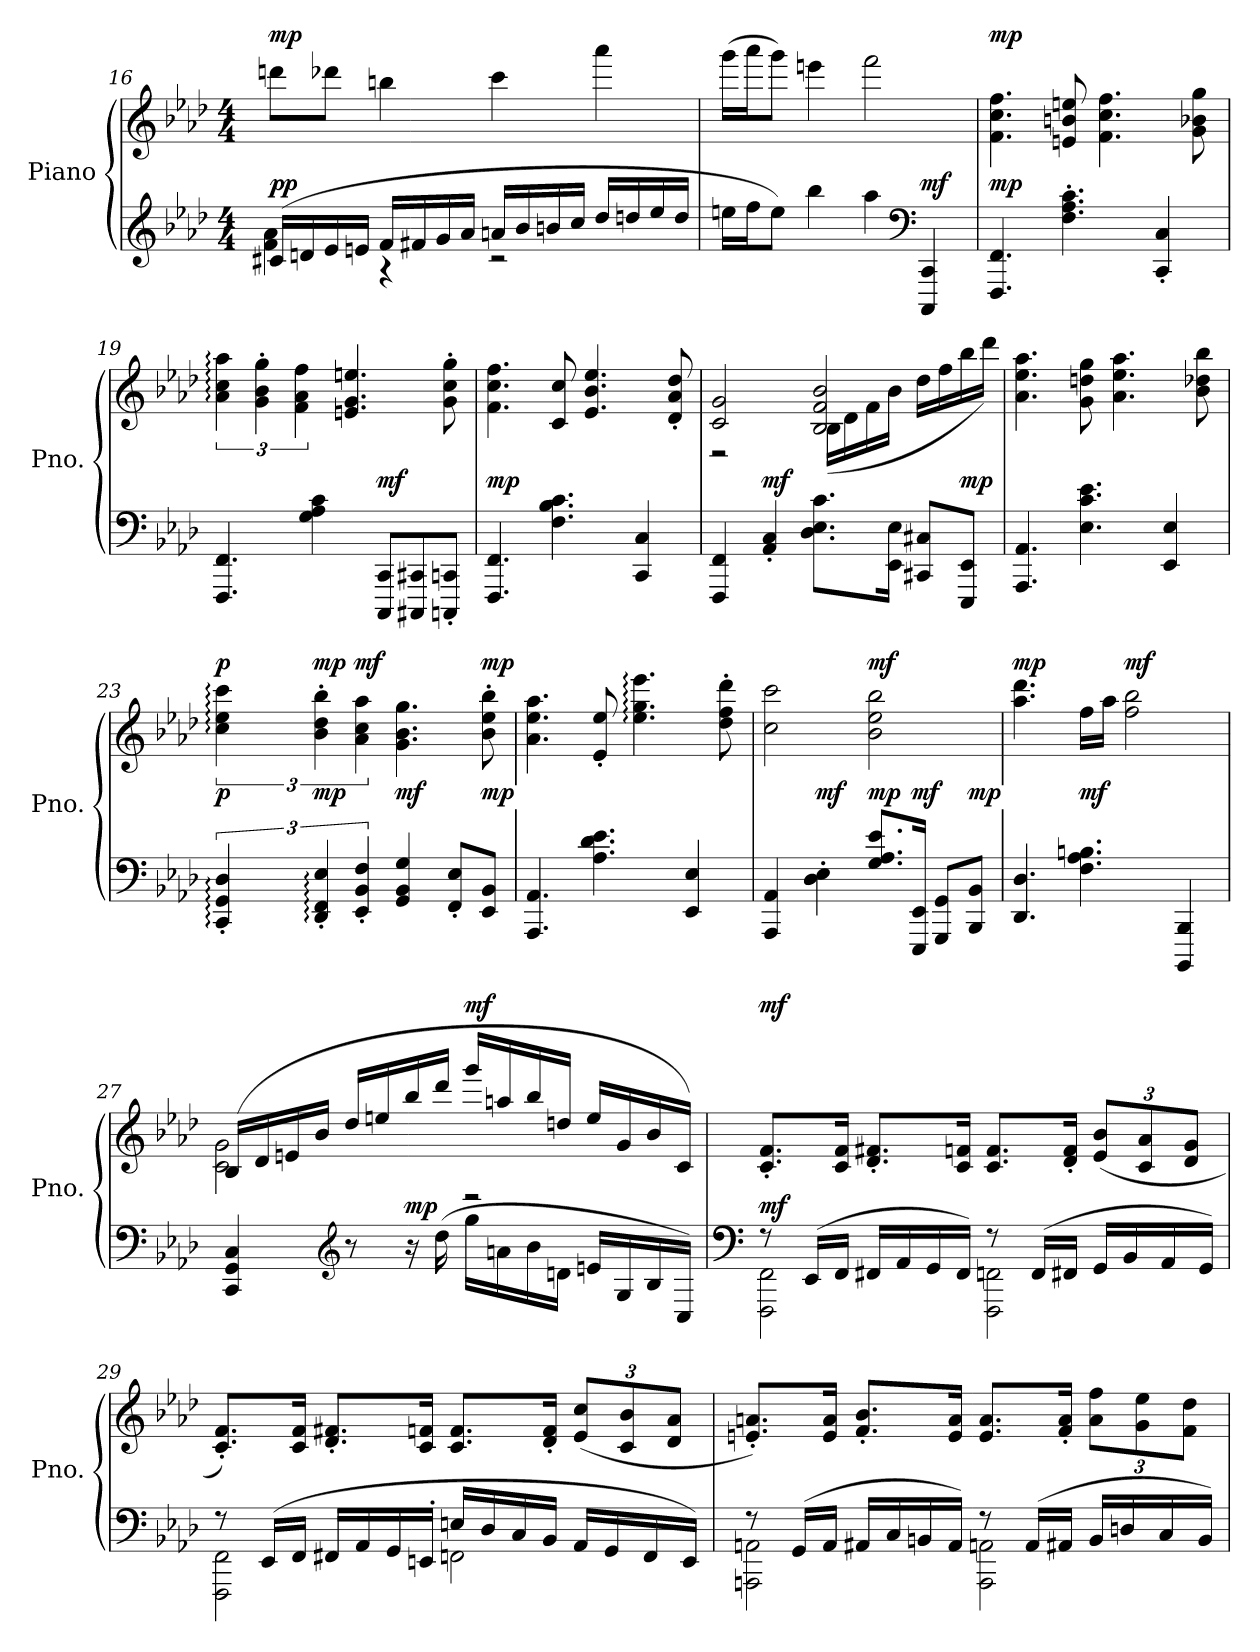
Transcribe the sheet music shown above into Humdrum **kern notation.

**kern	**dynam	**kern	**dynam
*part2	*part2	*part1	*part1
*staff2	*staff2	*staff1	*staff1
*I"Piano	*	*I"Piano	*
*I'Pno.	*	*I'Pno.	*
*clefG2	*	*clefG2	*
*k[b-e-a-d-]	*	*k[b-e-a-d-]	*
*M4/4	*	*M4/4	*
=16	=16	=16	=16
*^	*	*	*
!	!	!LO:DY:a	!	!LO:DY:a
(16c#X/LL	4f\ 4a-\	pp	8dddn\L	mp
16dn/	.	.	.	.
16e-/	.	.	8ddd-X\J	.
16en/JJ	.	.	.	.
16f/LL	4r	.	4bbn\	.
16f#X/	.	.	.	.
16g/	.	.	.	.
16a-/JJ	.	.	.	.
16an/LL	2r	.	4ccc\	.
16b-/	.	.	.	.
16bn/	.	.	.	.
16cc/JJ	.	.	.	.
16dd-/LL	.	.	4aaa-\	.
16ddn/	.	.	.	.
16ee-/	.	.	.	.
16dd/JJ	.	.	.	.
*v	*v	*	*	*
!!LO:PB:g=z
=17	=17	=17	=17
16een\LL	.	(16ggg\LL	.
16ff\J	.	16aaa-\J	.
8ee\J)	.	8ggg\J)	.
4bb-\	.	4eeen\	.
4aa-\	.	2fff\	.
*clefF4	*	*	*
!	!LO:DY:a	!	!
4CCC/ 4CC/	mf	.	.
=18	=18	=18	=18
!	!LO:DY:a	!	!LO:DY:a
4.FFF/ 4.FF/	mp	4.f\ 4.cc\ 4.ff\	mp
4.F\' 4.A-\' 4.c\'	.	8en/ 8bn/ 8een/	.
.	.	4.f\ 4.cc\ 4.ff\	.
4CC/' 4C/'	.	.	.
.	.	8g\ 8b-X\ 8gg\	.
=19	=19	=19	=19
4.FFF/ 4.FF/	.	6a-\: 6cc\: 6aa-\:	.
.	.	6g\' 6b-\' 6gg\'	.
.	.	6f\ 6a-\ 6ff\	.
4G\ 4A-\ 4c\	.	.	.
.	.	4.en/ 4.g/ 4.een/	.
!	!LO:DY:a	!	!
8CCC/ 8CC/L	mf	.	.
8CCC#X/ 8CC#X/	.	.	.
8CCCn/' 8CCn/'J	.	8g\' 8cc\' 8gg\'	.
=20	=20	=20	=20
!	!LO:DY:a	!	!
4.FFF/ 4.FF/	mp	4.f\ 4.cc\ 4.ff\	.
4.F\ 4.B-\ 4.c\	.	8c/ 8cc/	.
.	.	4.e-/ 4.b-/ 4.ee-/	.
4CC/ 4C/	.	.	.
.	.	8d-/' 8a-/' 8dd-/'	.
!!LO:LB:g=z
=21	=21	=21	=21
*	*	*^	*
4FFF/ 4FF/	.	2c/ 2g/	2r	.
!	!LO:DY:a	!	!	!
4AA-/' 4C/'	mf	.	.	.
8.D-\ 8.E-\ 8.c\L	.	2B-/ 2f/ 2b-/	(16B-\LL	.
.	.	.	16d-\	.
.	.	.	16f\	.
16EE-\ 16E-\Jk	.	.	16b-\JJ	.
8CC#X/ 8C#X/L	.	.	16dd-\LL	.
.	.	.	16ff\	.
!	!LO:DY:a	!	!	!
8EEE-/ 8EE-/J	mp	.	16bb-\	.
.	.	.	16ddd-\JJ)	.
*	*	*v	*v	*
=22	=22	=22	=22
4.AAA-/ 4.AA-/	.	4.a-\ 4.ee-\ 4.aa-\	.
4.E-\ 4.c\ 4.e-\	.	8g\ 8ddn\ 8gg\	.
.	.	4.a-\ 4.ee-\ 4.aa-\	.
4EE-/ 4E-/	.	.	.
.	.	8b-\ 8dd-X\ 8bb-\	.
=23	=23	=23	=23
!	!LO:DY:a	!	!LO:DY:a
6CC/:' 6GG/:' 6D-/:'	p	6cc\: 6ee-\: 6ccc\:	p
!	!LO:DY:a	!	!LO:DY:a
6DD-/:' 6FF/:' 6E-/:'	mp	6b-\' 6dd-\' 6bb-\'	mp
!	!	!	!LO:DY:a
6EE-/' 6BB-/' 6F/'	.	6a-\ 6cc\ 6aa-\	mf
!	!LO:DY:a	!	!
4GG/ 4BB-/ 4G/	mf	4.g\ 4.b-\ 4.gg\	.
8FF/' 8E-/'L	.	.	.
!	!LO:DY:a	!	!LO:DY:a
8EE-/ 8BB-/J	mp	8b-\' 8ee-\' 8bb-\'	mp
=24	=24	=24	=24
4.AAA-/ 4.AA-/	.	4.a-\ 4.ee-\ 4.aa-\	.
4.A-\ 4.d-\ 4.e-\	.	8e-/' 8ee-/'	.
.	.	4.ee-\: 4.gg\: 4.eee-\:	.
4EE-/ 4E-/	.	.	.
.	.	8dd-\' 8ff\' 8ddd-\'	.
!!LO:LB:g=z
=25	=25	=25	=25
4AAA-/ 4AA-/	.	2cc\ 2ccc\	.
!	!LO:DY:a	!	!
4D-\' 4E-\'	mf	.	.
!	!LO:DY:a	!	!LO:DY:a
8.G/ 8.A-/ 8.e-/L	mp	2b-\ 2ee-\ 2bb-\	mf
!	!LO:DY:a	!	!
16EEE-/ 16EE-/Jk	mf	.	.
8GGG/ 8GG/L	.	.	.
!	!LO:DY:a	!	!
8BBB-/ 8BB-/J	mp	.	.
=26	=26	=26	=26
!	!	!	!LO:DY:a
4.DD-/ 4.D-/	.	4.aa-\ 4.ddd-\	mp
!	!LO:DY:a	!	!
4.F\ 4.A-\ 4.Bn\	mf	16ff\LL	.
.	.	16aa-\JJ	.
!	!	!	!LO:DY:a
.	.	2ff\ 2bb-\	mf
4BBBB-/ 4BBB-/	.	.	.
=27	=27	=27	=27
*	*	*^	*
4CC/ 4GG/ 4C/	.	(16B-/LL	2c\ 2g\	.
.	.	16d-/	.	.
.	.	16en/	.	.
*clefG2	*	*	*	*
.	.	16b-/JJ	.	.
8r	.	16dd-/LL	.	.
.	.	16een/	.	.
!	!LO:DY:a	!	!	!
16r	mp	16bb-/	.	.
(16dd-\	.	16ddd-/JJ	.	.
!	!	!	!	!LO:DY:a
16gg\LL	.	16ggg/LL	2r	mf
16an\	.	16aan/	.	.
16b-\	.	16bb-/	.	.
16dn\JJ	.	16ddn/JJ	.	.
16en/LL	.	16ee/LL	.	.
16G/	.	16g/	.	.
16B-/	.	16b-/	.	.
16C/JJ)	.	16c/JJ)	.	.
*	*	*v	*v	*
!!LO:LB:g=z
=28	=28	=28	=28
*clefF4	*	*	*
*^	*	*	*
!	!	!LO:DY:a	!	!LO:DY:a
8r	2FFF\ 2FF\	mf	8.c/' 8.f/'L	mf
(16EE-/LL	.	.	.	.
16FF/JJ	.	.	16c/ 16f/Jk	.
16FF#X/LL	.	.	8.d-/' 8.f#X/'L	.
16AA-/	.	.	.	.
16GG/	.	.	.	.
16FF#/JJ)	.	.	16c/ 16fn/Jk	.
8r	2FFF\ 2FFn\	.	8.c/ 8.f/L	.
(16FF/LL	.	.	.	.
16FF#X/JJ	.	.	16d-/' 16f/'Jk	.
*	*	*	*Xbrackettup	*
16GG/LL	.	.	(12e-/ 12b-/L	.
16BB-/	.	.	.	.
.	.	.	12c/ 12a-/	.
16AA-/	.	.	.	.
.	.	.	12d-/ 12g/J	.
16GG/JJ)	.	.	.	.
=29	=29	=29	=29	=29
8r	2FFF\ 2FF\	.	8.c/' 8.f/'L)	.
(16EE-/LL	.	.	.	.
16FF/JJ	.	.	16c/ 16f/Jk	.
16FF#X/LL	.	.	8.d-/' 8.f#X/'L	.
16AA-/	.	.	.	.
16GG/	.	.	.	.
16EEn'/JJ	.	.	16c/ 16fn/Jk	.
16En/LL	2FFn\	.	8.c/ 8.f/L	.
16D-/	.	.	.	.
16C/	.	.	.	.
16BB-/JJ	.	.	16d-/' 16f/'Jk	.
16AA-/LL	.	.	(12e-/ 12cc/L	.
16GG/	.	.	.	.
.	.	.	12c/ 12b-/	.
16FF/	.	.	.	.
.	.	.	12d-/ 12a-/J	.
16EE/JJ)	.	.	.	.
!!LO:LB:g=z
=30	=30	=30	=30	=30
8r	2AAAn\ 2AAn\	.	8.en/' 8.an/'L)	.
(16GG/LL	.	.	.	.
16AA/JJ	.	.	16e/ 16a/Jk	.
16AA#X/LL	.	.	8.f/' 8.b-/'L	.
16C/	.	.	.	.
16BBn/	.	.	.	.
16AA#/JJ)	.	.	16e/ 16a/Jk	.
8r	2AAA\ 2AAn\	.	8.e/ 8.a/L	.
(16AA/LL	.	.	.	.
16AA#X/JJ	.	.	16f/' 16a/'Jk	.
16BB/LL	.	.	12a\ 12ff\L	.
16Dn/	.	.	.	.
.	.	.	12g\ 12ee-\	.
16C/	.	.	.	.
.	.	.	12f\ 12dd-\J	.
16BB/JJ)	.	.	.	.
*v	*v	*	*	*
=	=	=	=
*-	*-	*-	*-
